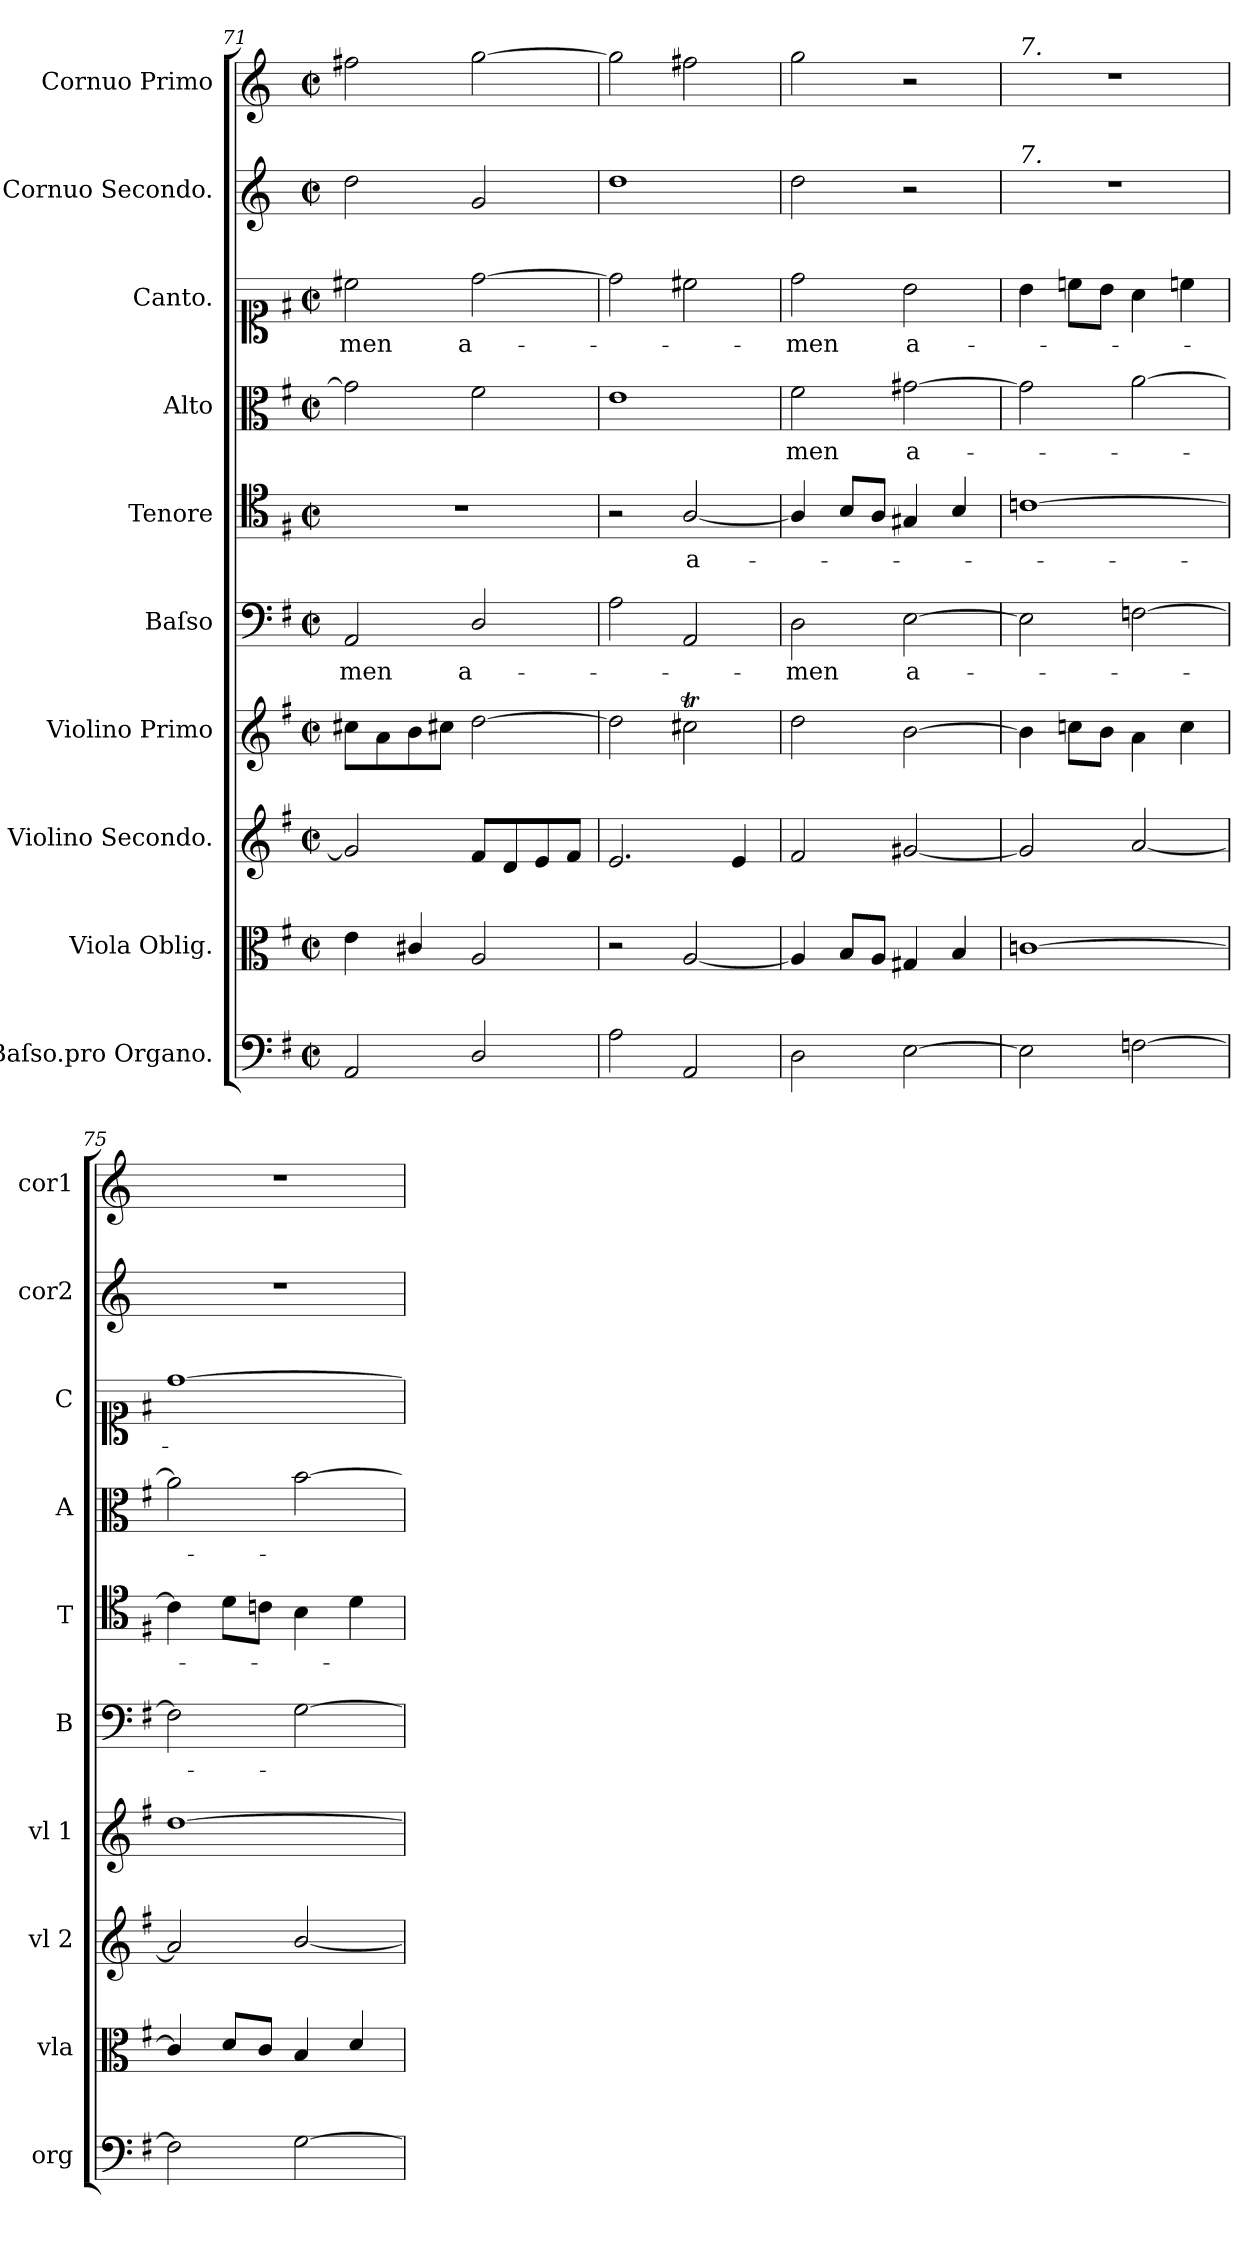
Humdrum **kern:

**kern	**kern	**kern	**kern	**kern	**text	**kern	**text	**kern	**text	**kern	**text	**kern	**kern
*part10	*part9	*part8	*part7	*part6	*part6	*part5	*part5	*part4	*part4	*part3	*part3	*part2	*part1
*staff10	*staff9	*staff8	*staff7	*staff6	*staff6	*staff5	*staff5	*staff4	*staff4	*staff3	*staff3	*staff2	*staff1
*I"Baſso.pro Organo.	*I"Viola Oblig.	*I"Violino Secondo.	*I"Violino Primo	*I"Baſso	*	*I"Tenore	*	*I"Alto	*	*I"Canto.	*	*I"Cornuo Secondo.	*I"Cornuo Primo
*I'org	*I'vla	*I'vl 2	*I'vl 1	*I'B	*	*I'T	*	*I'A	*	*I'C	*	*I'cor2	*I'cor1
*clefF4	*clefC3	*clefG2	*clefG2	*clefF4	*	*clefC4	*	*clefC3	*	*clefC1	*	*clefG2	*clefG2
*	*	*	*	*	*	*	*	*	*	*	*	*ITrd3c5	*ITrd3c5
*k[f#]	*k[f#]	*k[f#]	*k[f#]	*k[f#]	*	*k[f#]	*	*k[f#]	*	*k[f#]	*	*k[f#]	*k[f#]
*G:	*G:	*G:	*G:	*G:	*	*G:	*	*G:	*	*G:	*	*G:	*G:
*M2/2	*M2/2	*M2/2	*M2/2	*M2/2	*	*M2/2	*	*M2/2	*	*M2/2	*	*M2/2	*M2/2
*met(c|)	*met(c|)	*met(c|)	*met(c|)	*met(c|)	*	*met(c|)	*	*met(c|)	*	*met(c|)	*	*met(c|)	*met(c|)
=71	=71	=71	=71	=71	=71	=71	=71	=71	=71	=71	=71	=71	=71
2AA/	4e\	2g/]	8cc#X\L	2AA/	-men	1r	.	2g\]	.	2cc#X\	-men	2a\	2cc#X\
.	.	.	8a\	.	.	.	.	.	.	.	.	.	.
.	4c#X/	.	8b\	.	.	.	.	.	.	.	.	.	.
.	.	.	8cc#X\J	.	.	.	.	.	.	.	.	.	.
2D/	2A/	8f#/L	[2dd\	2D/	a-	.	.	2f#\	.	[2dd\	a-	2d/	[2dd\
.	.	8d/	.	.	.	.	.	.	.	.	.	.	.
.	.	8e/	.	.	.	.	.	.	.	.	.	.	.
.	.	8f#/J	.	.	.	.	.	.	.	.	.	.	.
=72	=72	=72	=72	=72	=72	=72	=72	=72	=72	=72	=72	=72	=72
2A\	2r	2.e/	2dd\]	2A\	.	2r	.	1e	.	2dd\]	.	1a	2dd\]
2AA/	[2A/	.	2cc#Xt\	2AA/	.	[2A/	a-	.	.	2cc#X\	.	.	2cc#X\
.	.	4e/	.	.	.	.	.	.	.	.	.	.	.
=73	=73	=73	=73	=73	=73	=73	=73	=73	=73	=73	=73	=73	=73
2D\	4A/]	2f#/	2dd\	2D\	-men	4A/]	.	2f#\	-men	2dd\	-men	2a\	2dd\
.	8B/L	.	.	.	.	8B/L	.	.	.	.	.	.	.
.	8A/J	.	.	.	.	8A/J	.	.	.	.	.	.	.
[2E\	4G#X/	[2g#X/	[2b\	[2E\	a-	4G#X/	.	[2g#X\	a-	2b\	a-	2r	2r
.	4B/	.	.	.	.	4B/	.	.	.	.	.	.	.
=74	=74	=74	=74	=74	=74	=74	=74	=74	=74	=74	=74	=74	=74
!	!	!	!	!	!	!	!	!	!	!	!	!	!LO:TX:a:i:t=7.
!	!	!	!	!	!	!	!	!	!	!	!	!LO:TX:a:i:t=7.	!
2E\]	[1cn	2g#/]	4b\]	2E\]	.	[1cn	.	2g#\]	.	4b\	.	1r	1r
.	.	.	8ccn\L	.	.	.	.	.	.	8ccn\L	.	.	.
.	.	.	8b\J	.	.	.	.	.	.	8b\J	.	.	.
[2Fn\	.	[2a/	4a\	[2Fn\	.	.	.	[2a\	.	4a\	.	.	.
.	.	.	4cc\	.	.	.	.	.	.	4ccn\	.	.	.
=75	=75	=75	=75	=75	=75	=75	=75	=75	=75	=75	=75	=75	=75
2F\]	4c/]	2a/]	[1dd	2F\]	.	4c\]	.	2a\]	.	[1dd	.	1r	1r
.	8d/L	.	.	.	.	8d\L	.	.	.	.	.	.	.
.	8c/J	.	.	.	.	8cn\J	.	.	.	.	.	.	.
[2G\	4B/	[2b/	.	[2G\	.	4B\	.	[2b\	.	.	.	.	.
.	4d/	.	.	.	.	4d\	.	.	.	.	.	.	.
=	=	=	=	=	=	=	=	=	=	=	=	=	=
*-	*-	*-	*-	*-	*-	*-	*-	*-	*-	*-	*-	*-	*-
